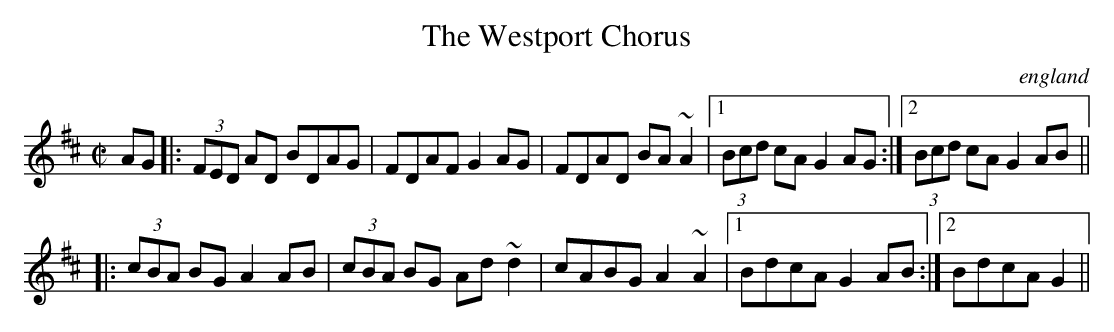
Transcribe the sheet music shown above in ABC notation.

X:1
T:Westport Chorus, The
O:england
M:C|
K:D
AG|:(3FED AD BDAG|FDAF G2AG|FDAD BA~A2|1 (3Bcd cA G2AG:|2 (3Bcd cA G2AB||
|:(3cBA BG A2AB|(3cBA BG Ad~d2|cABG A2~A2|1 BdcA G2AB:|2 BdcA G2||
